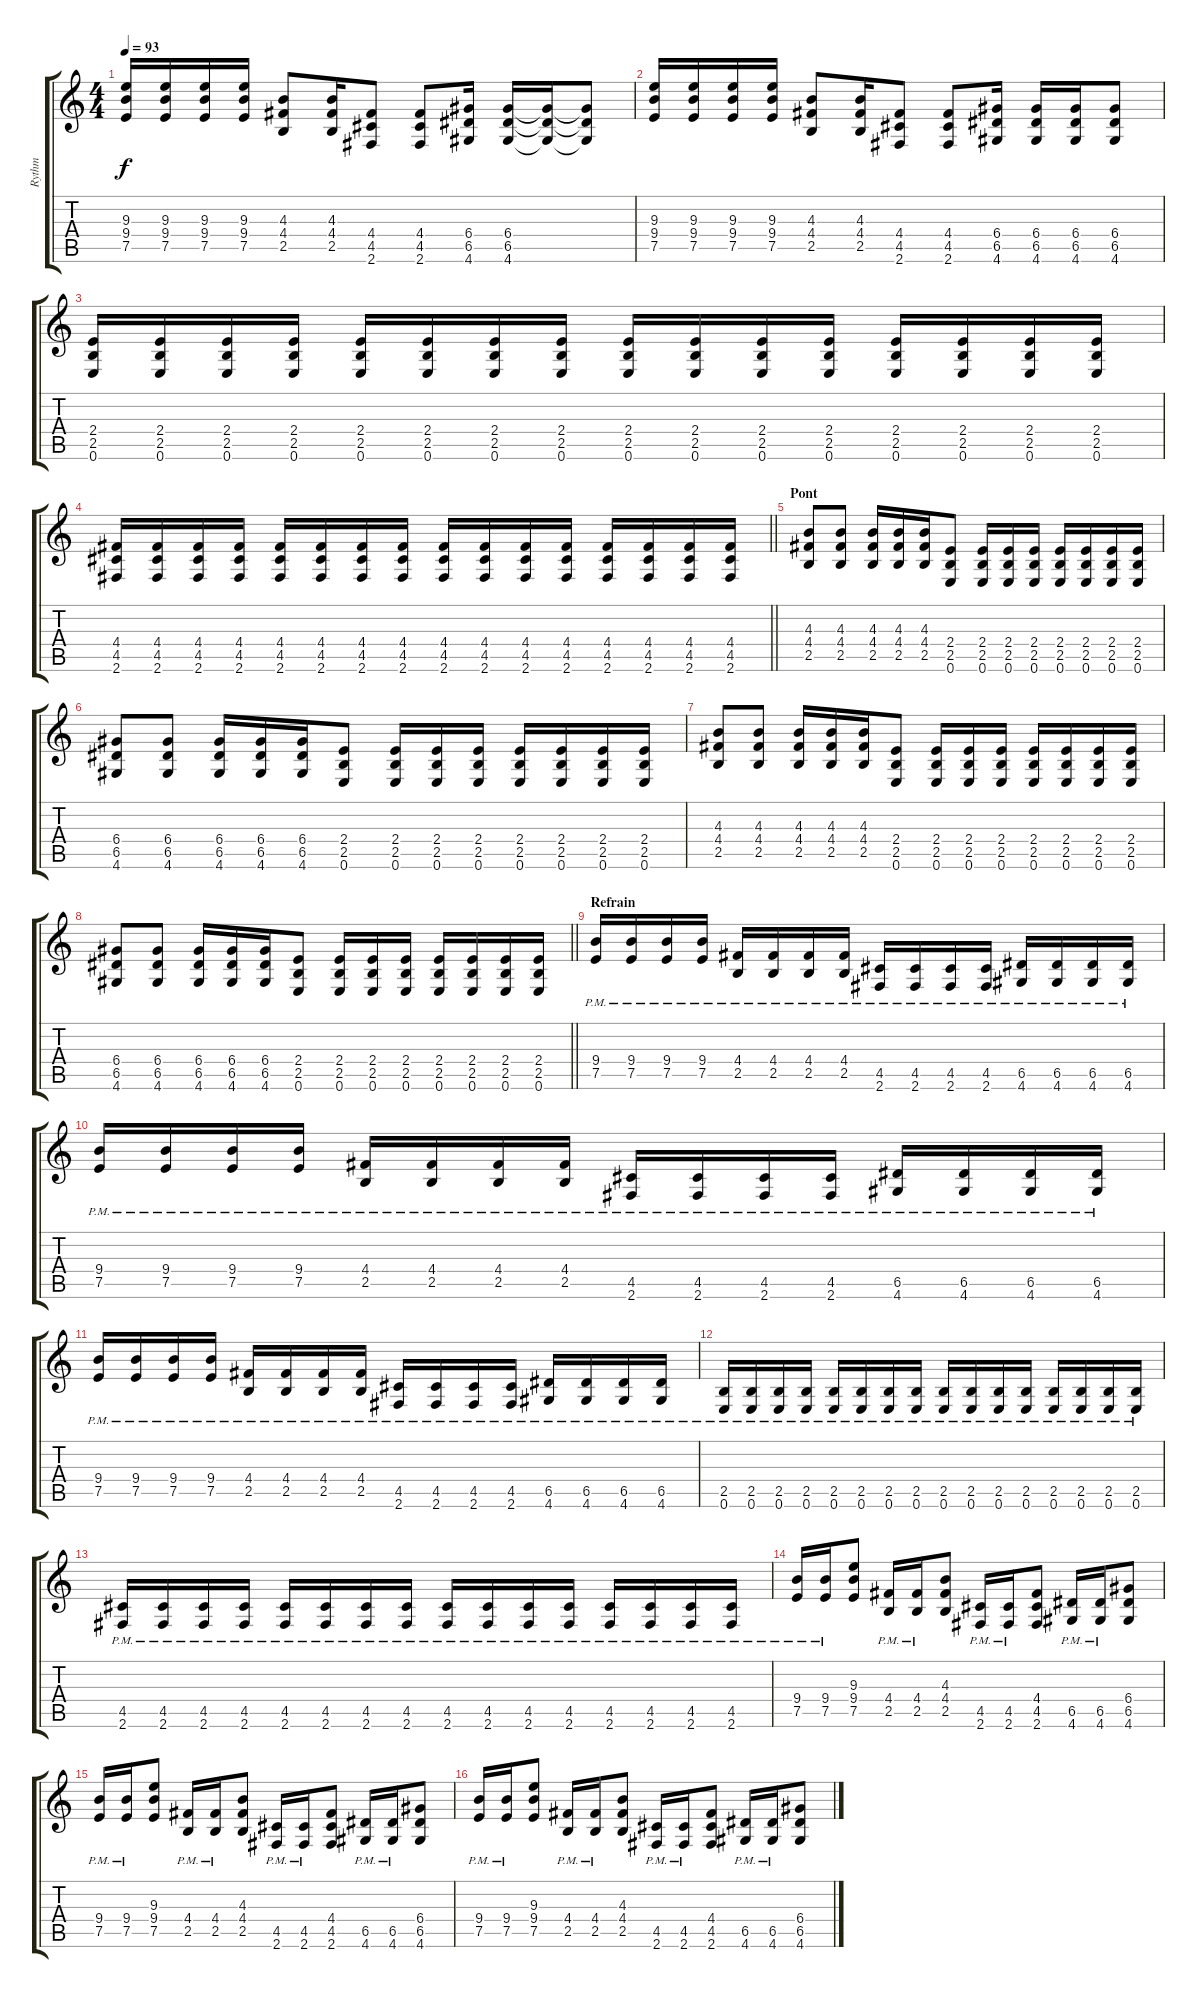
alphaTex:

\track ("Rythm" "Rythm") {instrument distortionguitar}
\staff {score tabs}
\tuning (E4 B3 G3 D3 A2 E2) {hide}
\ts (4 4)
\tempo 93
\clef g2
\ks c
(9.3 9.4 7.5).16{dy f} (9.3 9.4 7.5).16 (9.3 9.4 7.5).16 (9.3 9.4 7.5).16 (4.3 4.4 2.5).8 (4.3 4.4 2.5).16 (4.4 4.5 2.6).8 (4.4 4.5 2.6).8 (6.4 6.5 4.6).16 (6.4 6.5 4.6).16 (6.4{t} 6.5{t} 4.6{t}).16 (6.4{t} 6.5{t} 4.6{t}).8 |
(9.3 9.4 7.5).16 (9.3 9.4 7.5).16 (9.3 9.4 7.5).16 (9.3 9.4 7.5).16 (4.3 4.4 2.5).8 (4.3 4.4 2.5).16 (4.4 4.5 2.6).8 (4.4 4.5 2.6).8 (6.4 6.5 4.6).16 (6.4 6.5 4.6).16 (6.4 6.5 4.6).16 (6.4 6.5 4.6).8 |
(2.4 2.5 0.6).16 (2.4 2.5 0.6).16 (2.4 2.5 0.6).16 (2.4 2.5 0.6).16 (2.4 2.5 0.6).16 (2.4 2.5 0.6).16 (2.4 2.5 0.6).16 (2.4 2.5 0.6).16 (2.4 2.5 0.6).16 (2.4 2.5 0.6).16 (2.4 2.5 0.6).16 (2.4 2.5 0.6).16 (2.4 2.5 0.6).16 (2.4 2.5 0.6).16 (2.4 2.5 0.6).16 (2.4 2.5 0.6).16 |
\barLineRight lightlight
(4.4 4.5 2.6).16 (4.4 4.5 2.6).16 (4.4 4.5 2.6).16 (4.4 4.5 2.6).16 (4.4 4.5 2.6).16 (4.4 4.5 2.6).16 (4.4 4.5 2.6).16 (4.4 4.5 2.6).16 (4.4 4.5 2.6).16 (4.4 4.5 2.6).16 (4.4 4.5 2.6).16 (4.4 4.5 2.6).16 (4.4 4.5 2.6).16 (4.4 4.5 2.6).16 (4.4 4.5 2.6).16 (4.4 4.5 2.6).16 |
\section ("" "Pont")
(4.3 4.4 2.5).8 (4.3 4.4 2.5).8 (4.3 4.4 2.5).16 (4.3 4.4 2.5).16 (4.3 4.4 2.5).16 (2.4 2.5 0.6).8 (2.4 2.5 0.6).16 (2.4 2.5 0.6).16 (2.4 2.5 0.6).16 (2.4 2.5 0.6).16 (2.4 2.5 0.6).16 (2.4 2.5 0.6).16 (2.4 2.5 0.6).16 |
(6.4 6.5 4.6).8 (6.4 6.5 4.6).8 (6.4 6.5 4.6).16 (6.4 6.5 4.6).16 (6.4 6.5 4.6).16 (2.4 2.5 0.6).8 (2.4 2.5 0.6).16 (2.4 2.5 0.6).16 (2.4 2.5 0.6).16 (2.4 2.5 0.6).16 (2.4 2.5 0.6).16 (2.4 2.5 0.6).16 (2.4 2.5 0.6).16 |
(4.3 4.4 2.5).8 (4.3 4.4 2.5).8 (4.3 4.4 2.5).16 (4.3 4.4 2.5).16 (4.3 4.4 2.5).16 (2.4 2.5 0.6).8 (2.4 2.5 0.6).16 (2.4 2.5 0.6).16 (2.4 2.5 0.6).16 (2.4 2.5 0.6).16 (2.4 2.5 0.6).16 (2.4 2.5 0.6).16 (2.4 2.5 0.6).16 |
\barLineRight lightlight
(6.4 6.5 4.6).8 (6.4 6.5 4.6).8 (6.4 6.5 4.6).16 (6.4 6.5 4.6).16 (6.4 6.5 4.6).16 (2.4 2.5 0.6).8 (2.4 2.5 0.6).16 (2.4 2.5 0.6).16 (2.4 2.5 0.6).16 (2.4 2.5 0.6).16 (2.4 2.5 0.6).16 (2.4 2.5 0.6).16 (2.4 2.5 0.6).16 |
\section ("" "Refrain")
(9.4{pm} 7.5{pm}).16 (9.4{pm} 7.5{pm}).16 (9.4{pm} 7.5{pm}).16 (9.4{pm} 7.5{pm}).16 (4.4{pm} 2.5{pm}).16 (4.4{pm} 2.5{pm}).16 (4.4{pm} 2.5{pm}).16 (4.4{pm} 2.5{pm}).16 (4.5{pm} 2.6{pm}).16 (4.5{pm} 2.6{pm}).16 (4.5{pm} 2.6{pm}).16 (4.5{pm} 2.6{pm}).16 (6.5{pm} 4.6{pm}).16 (6.5{pm} 4.6{pm}).16 (6.5{pm} 4.6{pm}).16 (6.5{pm} 4.6{pm}).16 |
(9.4{pm} 7.5{pm}).16 (9.4{pm} 7.5{pm}).16 (9.4{pm} 7.5{pm}).16 (9.4{pm} 7.5{pm}).16 (4.4{pm} 2.5{pm}).16 (4.4{pm} 2.5{pm}).16 (4.4{pm} 2.5{pm}).16 (4.4{pm} 2.5{pm}).16 (4.5{pm} 2.6{pm}).16 (4.5{pm} 2.6{pm}).16 (4.5{pm} 2.6{pm}).16 (4.5{pm} 2.6{pm}).16 (6.5{pm} 4.6{pm}).16 (6.5{pm} 4.6{pm}).16 (6.5{pm} 4.6{pm}).16 (6.5{pm} 4.6{pm}).16 |
(9.4{pm} 7.5{pm}).16 (9.4{pm} 7.5{pm}).16 (9.4{pm} 7.5{pm}).16 (9.4{pm} 7.5{pm}).16 (4.4{pm} 2.5{pm}).16 (4.4{pm} 2.5{pm}).16 (4.4{pm} 2.5{pm}).16 (4.4{pm} 2.5{pm}).16 (4.5{pm} 2.6{pm}).16 (4.5{pm} 2.6{pm}).16 (4.5{pm} 2.6{pm}).16 (4.5{pm} 2.6{pm}).16 (6.5{pm} 4.6{pm}).16 (6.5{pm} 4.6{pm}).16 (6.5{pm} 4.6{pm}).16 (6.5{pm} 4.6{pm}).16 |
(2.5{pm} 0.6{pm}).16 (2.5{pm} 0.6{pm}).16 (2.5{pm} 0.6{pm}).16 (2.5{pm} 0.6{pm}).16 (2.5{pm} 0.6{pm}).16 (2.5{pm} 0.6{pm}).16 (2.5{pm} 0.6{pm}).16 (2.5{pm} 0.6{pm}).16 (2.5{pm} 0.6{pm}).16 (2.5{pm} 0.6{pm}).16 (2.5{pm} 0.6{pm}).16 (2.5{pm} 0.6{pm}).16 (2.5{pm} 0.6{pm}).16 (2.5{pm} 0.6{pm}).16 (2.5{pm} 0.6{pm}).16 (2.5{pm} 0.6{pm}).16 |
(4.5{pm} 2.6{pm}).16 (4.5{pm} 2.6{pm}).16 (4.5{pm} 2.6{pm}).16 (4.5{pm} 2.6{pm}).16 (4.5{pm} 2.6{pm}).16 (4.5{pm} 2.6{pm}).16 (4.5{pm} 2.6{pm}).16 (4.5{pm} 2.6{pm}).16 (4.5{pm} 2.6{pm}).16 (4.5{pm} 2.6{pm}).16 (4.5{pm} 2.6{pm}).16 (4.5{pm} 2.6{pm}).16 (4.5{pm} 2.6{pm}).16 (4.5{pm} 2.6{pm}).16 (4.5{pm} 2.6{pm}).16 (4.5{pm} 2.6{pm}).16 |
(9.4{pm} 7.5{pm}).16 (9.4{pm} 7.5{pm}).16 (9.3 9.4 7.5).8 (4.4{pm} 2.5{pm}).16 (4.4{pm} 2.5{pm}).16 (4.3 4.4 2.5).8 (4.5{pm} 2.6{pm}).16 (4.5{pm} 2.6{pm}).16 (4.4 4.5 2.6).8 (6.5{pm} 4.6{pm}).16 (6.5{pm} 4.6{pm}).16 (6.4 6.5 4.6).8 |
(9.4{pm} 7.5{pm}).16 (9.4{pm} 7.5{pm}).16 (9.3 9.4 7.5).8 (4.4{pm} 2.5{pm}).16 (4.4{pm} 2.5{pm}).16 (4.3 4.4 2.5).8 (4.5{pm} 2.6{pm}).16 (4.5{pm} 2.6{pm}).16 (4.4 4.5 2.6).8 (6.5{pm} 4.6{pm}).16 (6.5{pm} 4.6{pm}).16 (6.4 6.5 4.6).8 |
(9.4{pm} 7.5{pm}).16 (9.4{pm} 7.5{pm}).16 (9.3 9.4 7.5).8 (4.4{pm} 2.5{pm}).16 (4.4{pm} 2.5{pm}).16 (4.3 4.4 2.5).8 (4.5{pm} 2.6{pm}).16 (4.5{pm} 2.6{pm}).16 (4.4 4.5 2.6).8 (6.5{pm} 4.6{pm}).16 (6.5{pm} 4.6{pm}).16 (6.4 6.5 4.6).8
